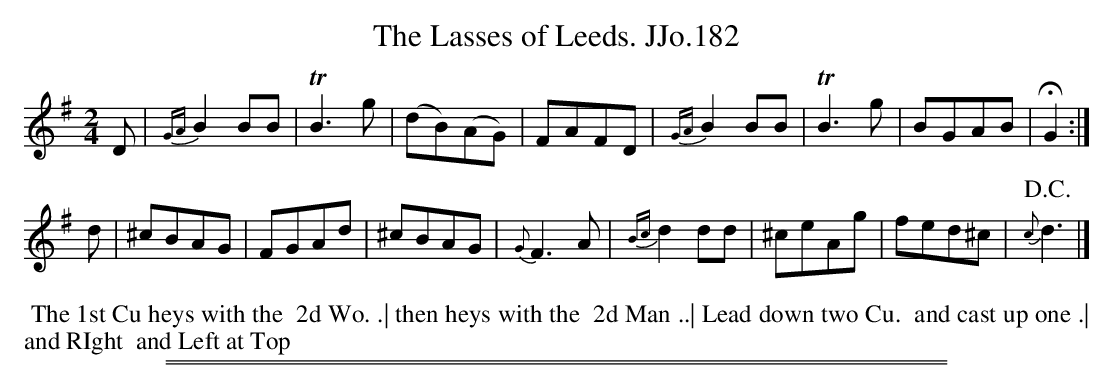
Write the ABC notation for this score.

X:1
T: Lasses of Leeds. JJo.182, The
M:2/4
L:1/8
K:G
D |\
{GA}B2BB | TB3g | (dB)(AG) | FAFD |\
{GA}B2BB | TB3g | BGAB | !fermata!G2 :|
d |\
^cBAG | FGAd | ^cBAG | {G}F3A |\
{Bc}d2dd | ^ceAg | fed^c | !D.C.!{c}d3 |]
